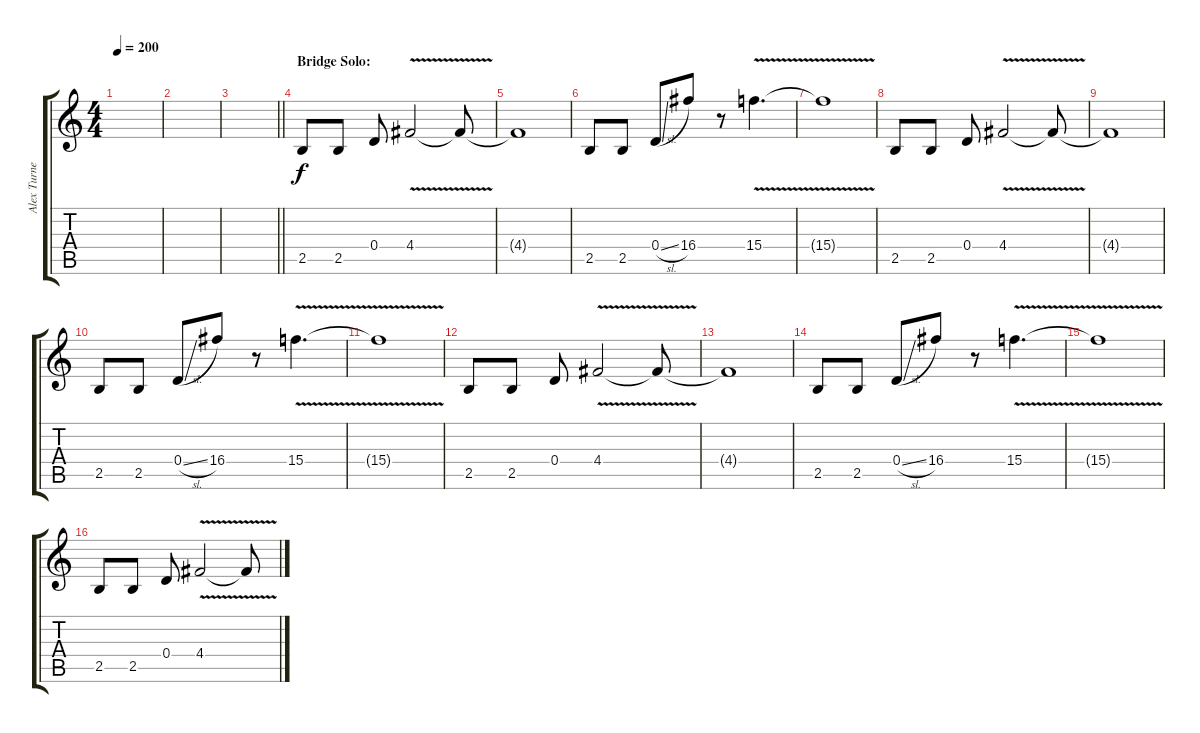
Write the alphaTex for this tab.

\track ("Alex Turner/Jamie Cook (Overdubed Guitar" "Alex Turne") {instrument overdrivenguitar}
\staff {score tabs}
\tuning (E4 B3 G3 D3 A2 E2) {hide}
\ts (4 4)
\tempo 200
\clef g2
\ks c
|
|
\barLineRight lightlight
|
\section ("" "Bridge Solo:")
2.5.8{volume 16} 2.5.8 0.4.8 4.4{v}.2 4.4{t}.8 |
4.4{t}.1 |
2.5.8 2.5.8 0.4{sl}.8 16.4.8 r.8 15.4{v}.4{d} |
15.4{t}.1 |
2.5.8{volume 16} 2.5.8 0.4.8 4.4{v}.2 4.4{t}.8 |
4.4{t}.1 |
2.5.8 2.5.8 0.4{sl}.8 16.4.8 r.8 15.4{v}.4{d} |
15.4{t}.1 |
2.5.8{volume 16} 2.5.8 0.4.8 4.4{v}.2 4.4{t}.8 |
4.4{t}.1 |
2.5.8 2.5.8 0.4{sl}.8 16.4.8 r.8 15.4{v}.4{d} |
15.4{t}.1 |
2.5.8{volume 16} 2.5.8 0.4.8 4.4{v}.2 4.4{t}.8
